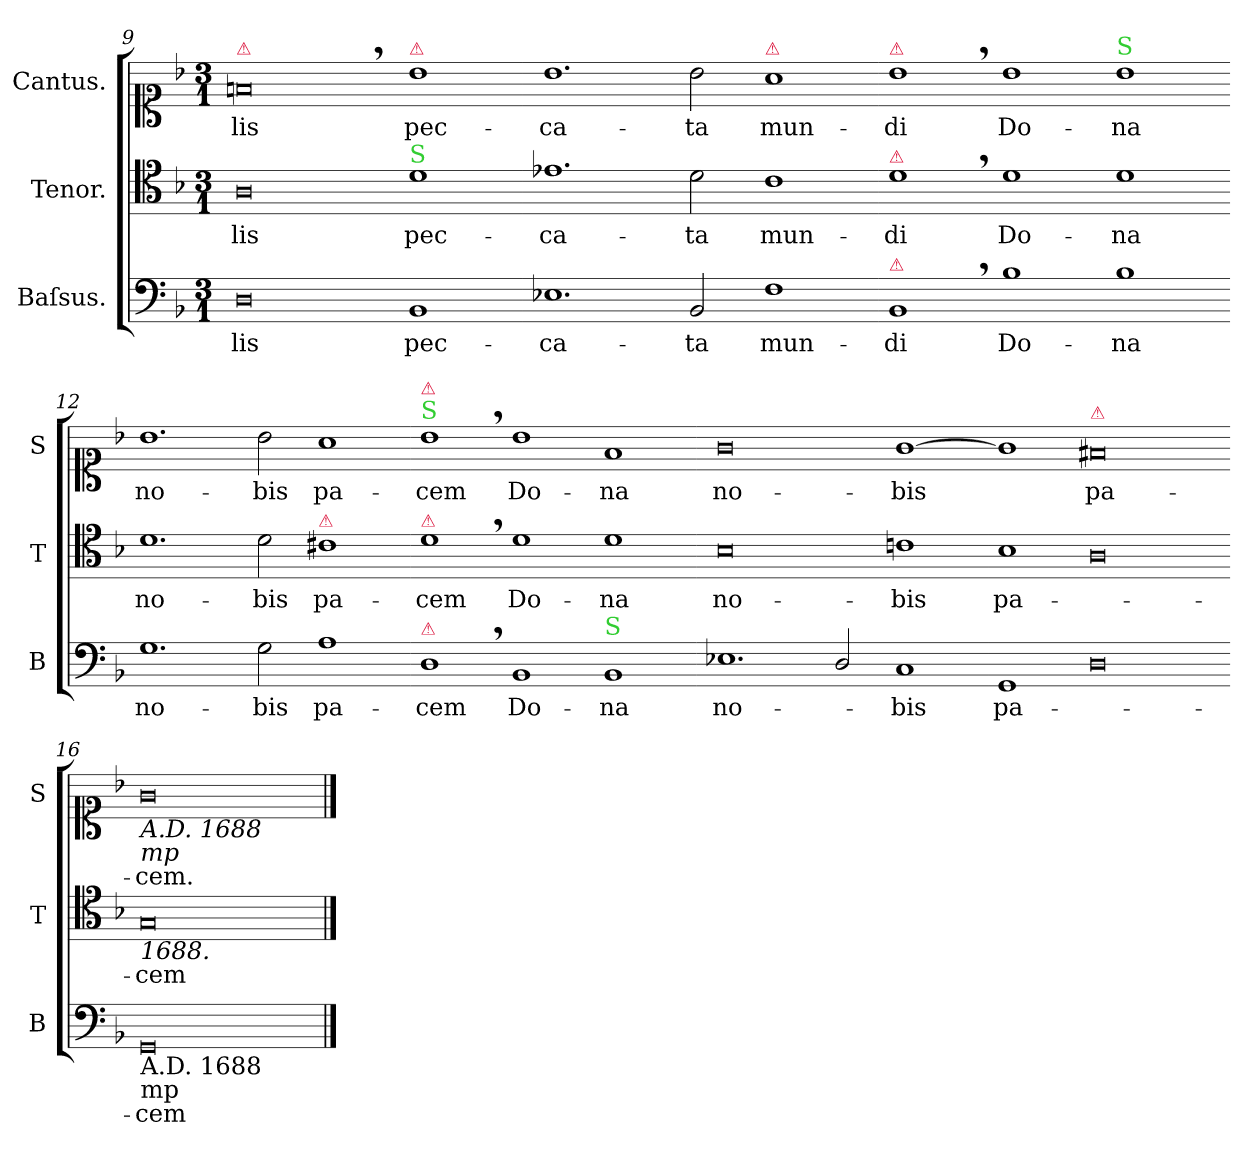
**kern	**text	**kern	**text	**kern	**text
*part3	*part3	*part2	*part2	*part1	*part1
*staff3	*staff3	*staff2	*staff2	*staff1	*staff1
*I"Baſsus.	*	*I"Tenor.	*	*I"Cantus.	*
*I'B	*	*I'T	*	*I'S	*
*clefF4	*	*clefC4	*	*clefC1	*
*k[b-]	*	*k[b-]	*	*k[b-]	*
*M3/1	*	*M3/1	*	*M3/1	*
=9	=9	=9	=9	=9	=9
!	!	!	!	!LO:TX:a:color=crimson:t=⚠	!
0D\	-lis	0A\	-lis	0fn,</	-lis
!	!	!	!	!LO:TX:a:color=crimson:t=⚠	!
!	!	!LO:TX:a:color=limegreen:t=S	!	!	!
1BB-/	pec-	1d\	pec-	1b-\	pec-
=10-	=10-	=10-	=10-	=10-	=10-
1.E-X\	-ca-	1.e-X\	-ca-	1.b-\	-ca-
2BB-/	-ta	2d\	-ta	2b-\	-ta
!	!	!	!	!LO:TX:a:color=crimson:t=⚠	!
1F\	mun-	1c\	mun-	1a\	mun-
=11-	=11-	=11-	=11-	=11-	=11-
!	!	!	!	!LO:TX:a:color=crimson:t=⚠	!
!	!	!LO:TX:a:color=crimson:t=⚠	!	!	!
!LO:TX:a:color=crimson:t=⚠	!	!	!	!	!
1BB-,</	-di	1d,<\	-di	1b-,<\	-di
1B-\	Do-	1d\	Do-	1b-\	Do-
!	!	!	!	!LO:TX:a:color=limegreen:t=S	!
1B-\	-na	1d\	-na	1b-\	-na
=12-	=12-	=12-	=12-	=12-	=12-
1.G\	no-	1.d\	no-	1.b-\	no-
2G\	-bis	2d\	-bis	2b-\	-bis
!	!	!LO:TX:a:color=crimson:t=⚠	!	!	!
1A\	pa-	1c#X\	pa-	1a\	pa-
=13-	=13-	=13-	=13-	=13-	=13-
!	!	!	!	!LO:TX:a:color=limegreen:t=S	!
!	!	!	!	!LO:TX:a:color=crimson:t=⚠	!
!	!	!LO:TX:a:color=crimson:t=⚠	!	!	!
!LO:TX:a:color=crimson:t=⚠	!	!	!	!	!
1D,<\	-cem	1d,<\	-cem	1b-,<\	-cem
!	!	!	!LO:LY:i	!	!
1BB-/	Do-	1d\	Do-	1b-\	Do-
!LO:TX:a:color=limegreen:t=S	!	!	!	!	!
!	!	!	!LO:LY:i	!	!
1BB-/	-na	1d\	-na	1f/	-na
=14-	=14-	=14-	=14-	=14-	=14-
!	!	!	!LO:LY:i	!	!
1.E-X\	no-	0B-\	no-	0g\	no-
2D/	.	.	.	.	.
!	!	!	!LO:LY:i	!	!
1C/	-bis	1cn\	-bis	[1g\	-bis
=15-	=15-	=15-	=15-	=15-	=15-
!	!	!	!LO:LY:i	!	!
1GG/	pa-	1B-\	pa-	1g\]	.
!	!	!	!	!LO:TX:a:color=crimson:t=⚠	!
0D\	.	0A\	.	0f#X/	pa-
=16-	=16-	=16-	=16-	=16-	=16-
!	!	!	!	!LO:TX:b:i:t=A.D. 1688\nmp	!
!	!	!LO:TX:b:i:t=1688.	!	!	!
!LO:TX:b:t=A.D. 1688\nmp	!	!	!	!	!
!LO:N:vis=0	!	!LO:N:vis=0	!LO:LY:i	!LO:N:vis=0	!
0.GG/	-cem	0.G/	-cem	0.g\	-cem.
==	==	==	==	==	==
*-	*-	*-	*-	*-	*-
